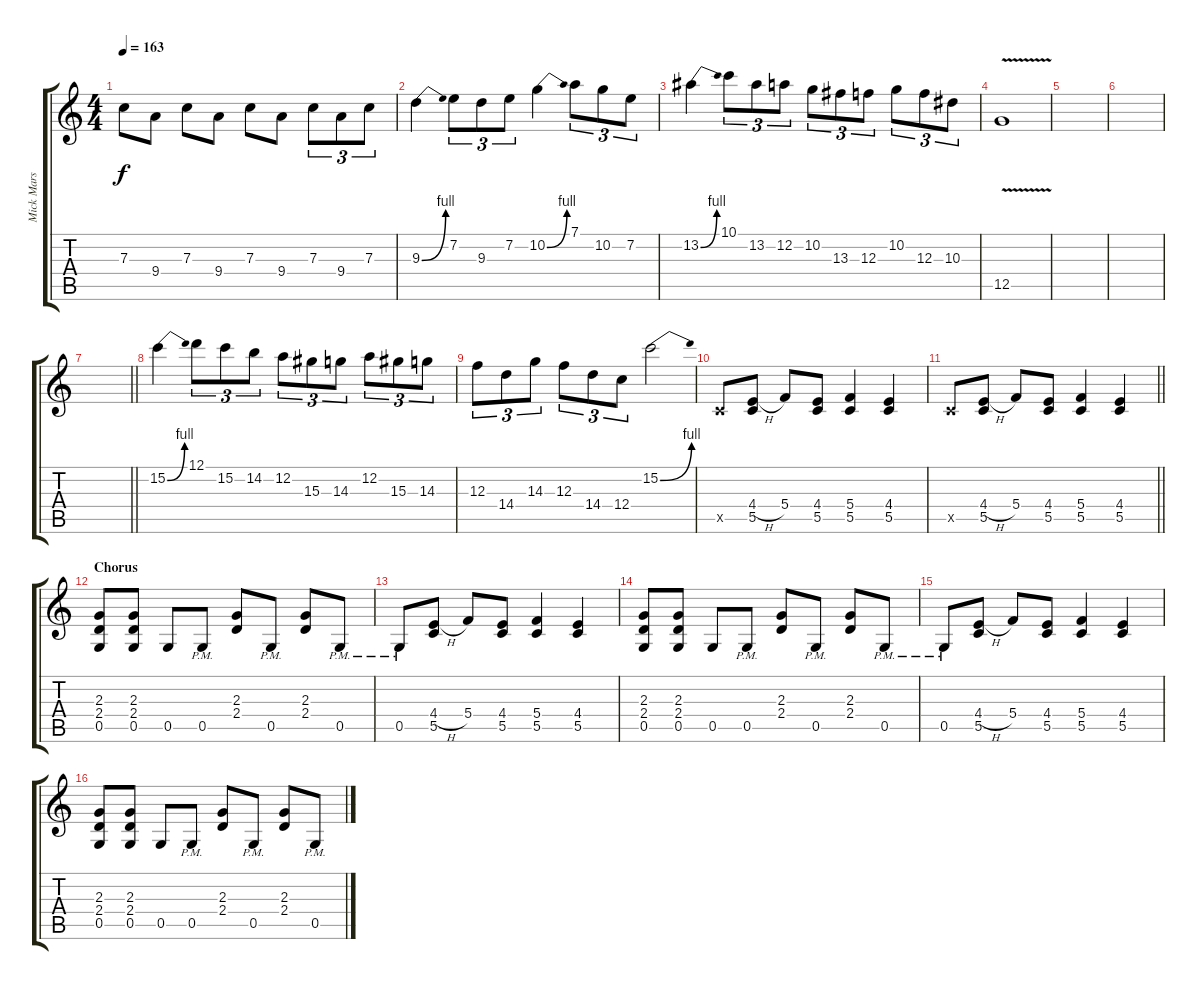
\track ("Mick Mars Solo" "Mick Mars ") {instrument distortionguitar}
\staff {score tabs}
\tuning (D4 A3 F3 C3 G2 D2) {hide}
\ts (4 4)
\tempo 163
\clef g2
\ks c
7.3.8{dy f} 9.4.8 7.3.8 9.4.8 7.3.8 9.4.8 7.3.8{tu (3 2)} 9.4.8{tu (3 2)} 7.3.8{tu (3 2)} |
9.3{be (bend 0 0 60 4)}.4 7.2.8{tu (3 2)} 9.3.8{tu (3 2)} 7.2.8{tu (3 2)} 10.2{be (bend 0 0 60 4)}.4 7.1.8{tu (3 2)} 10.2.8{tu (3 2)} 7.2.8{tu (3 2)} |
13.2{be (bend 0 0 60 4)}.4 10.1.8{tu (3 2)} 13.2.8{tu (3 2)} 12.2.8{tu (3 2)} 10.2.8{tu (3 2)} 13.3.8{tu (3 2)} 12.3.8{tu (3 2)} 10.2.8{tu (3 2)} 12.3.8{tu (3 2)} 10.3.8{tu (3 2)} |
12.5{v}.1 |
|
|
\barLineRight lightlight
|
15.2{be (bend 0 0 60 4)}.4 12.1.8{tu (3 2)} 15.2.8{tu (3 2)} 14.2.8{tu (3 2)} 12.2.8{tu (3 2)} 15.3.8{tu (3 2)} 14.3.8{tu (3 2)} 12.2.8{tu (3 2)} 15.3.8{tu (3 2)} 14.3.8{tu (3 2)} |
12.3.8{tu (3 2)} 14.4.8{tu (3 2)} 14.3.8{tu (3 2)} 12.3.8{tu (3 2)} 14.4.8{tu (3 2)} 12.4.8{tu (3 2)} 15.2{be (bend 0 0 60 4)}.2 |
5.5{x}.8 (4.4{h} 5.5).8 5.4.8 (4.4 5.5).8 (5.4 5.5).4 (4.4 5.5).4 |
\barLineRight lightlight
5.5{x}.8 (4.4{h} 5.5).8 5.4.8 (4.4 5.5).8 (5.4 5.5).4 (4.4 5.5).4 |
\section ("" "Chorus")
(2.3 2.4 0.5).8 (2.3 2.4 0.5).8 0.5.8 0.5{pm}.8 (2.3 2.4).8 0.5{pm}.8 (2.3 2.4).8 0.5{pm}.8 |
0.5{pm}.8 (4.4{h} 5.5).8 5.4.8 (4.4 5.5).8 (5.4 5.5).4 (4.4 5.5).4 |
(2.3 2.4 0.5).8 (2.3 2.4 0.5).8 0.5.8 0.5{pm}.8 (2.3 2.4).8 0.5{pm}.8 (2.3 2.4).8 0.5{pm}.8 |
0.5{pm}.8 (4.4{h} 5.5).8 5.4.8 (4.4 5.5).8 (5.4 5.5).4 (4.4 5.5).4 |
(2.3 2.4 0.5).8 (2.3 2.4 0.5).8 0.5.8 0.5{pm}.8 (2.3 2.4).8 0.5{pm}.8 (2.3 2.4).8 0.5{pm}.8
